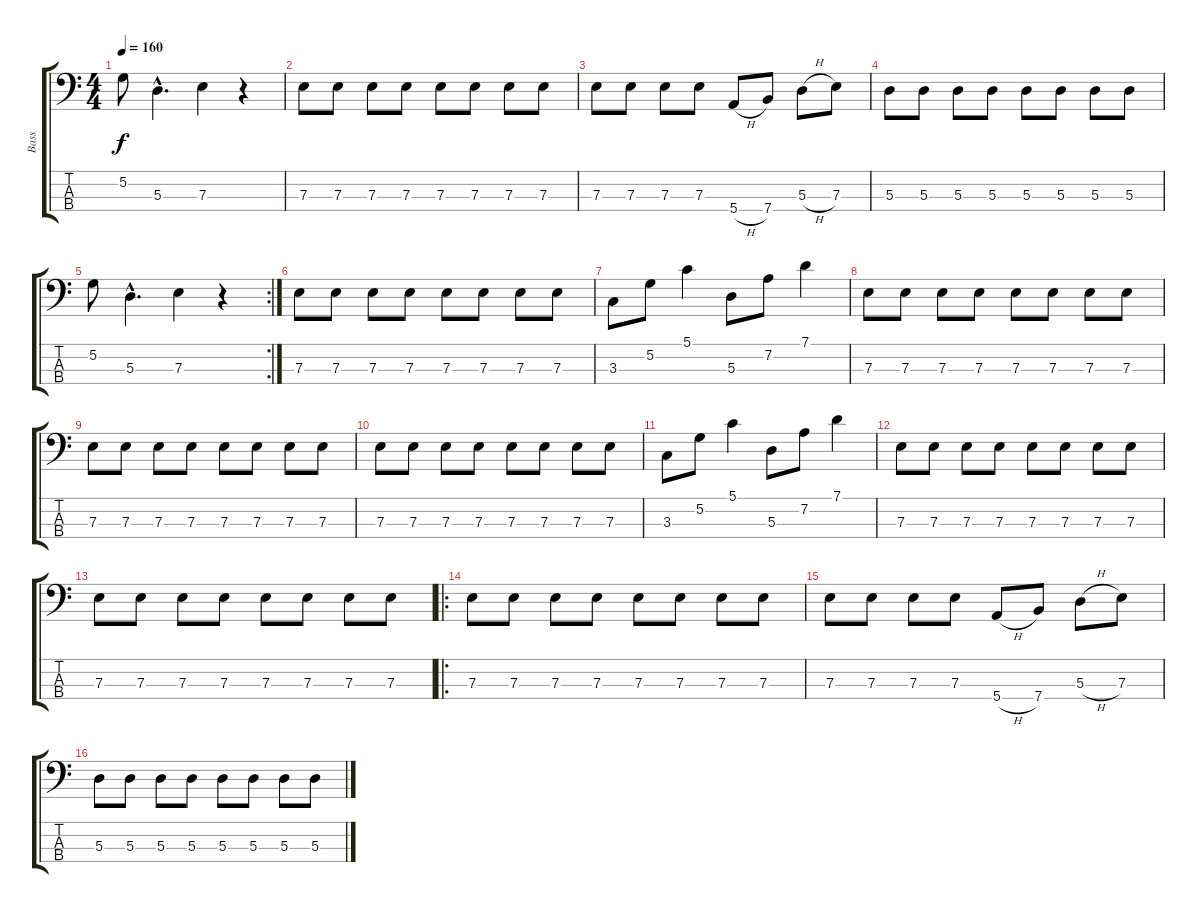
\track ("Bass" "Bass") {instrument electricbassfinger}
\staff {score tabs}
\tuning (G2 D2 A1 E1) {hide}
\ts (4 4)
\tempo 160
\clef f4
\ks c
5.2.8{dy f} 5.3{hac}.4{d} 7.3.4 r.4 |
7.3.8 7.3.8 7.3.8 7.3.8 7.3.8 7.3.8 7.3.8 7.3.8 |
7.3.8 7.3.8 7.3.8 7.3.8 5.4{h}.8 7.4.8 5.3{h}.8 7.3.8 |
5.3.8 5.3.8 5.3.8 5.3.8 5.3.8 5.3.8 5.3.8 5.3.8 |
\rc 2
5.2.8 5.3{hac}.4{d} 7.3.4 r.4 |
7.3.8 7.3.8 7.3.8 7.3.8 7.3.8 7.3.8 7.3.8 7.3.8 |
3.3.8 5.2.8 5.1.4 5.3.8 7.2.8 7.1.4 |
7.3.8 7.3.8 7.3.8 7.3.8 7.3.8 7.3.8 7.3.8 7.3.8 |
7.3.8 7.3.8 7.3.8 7.3.8 7.3.8 7.3.8 7.3.8 7.3.8 |
7.3.8 7.3.8 7.3.8 7.3.8 7.3.8 7.3.8 7.3.8 7.3.8 |
3.3.8 5.2.8 5.1.4 5.3.8 7.2.8 7.1.4 |
7.3.8 7.3.8 7.3.8 7.3.8 7.3.8 7.3.8 7.3.8 7.3.8 |
7.3.8 7.3.8 7.3.8 7.3.8 7.3.8 7.3.8 7.3.8 7.3.8 |
\ro
7.3.8 7.3.8 7.3.8 7.3.8 7.3.8 7.3.8 7.3.8 7.3.8 |
7.3.8 7.3.8 7.3.8 7.3.8 5.4{h}.8 7.4.8 5.3{h}.8 7.3.8 |
5.3.8 5.3.8 5.3.8 5.3.8 5.3.8 5.3.8 5.3.8 5.3.8
